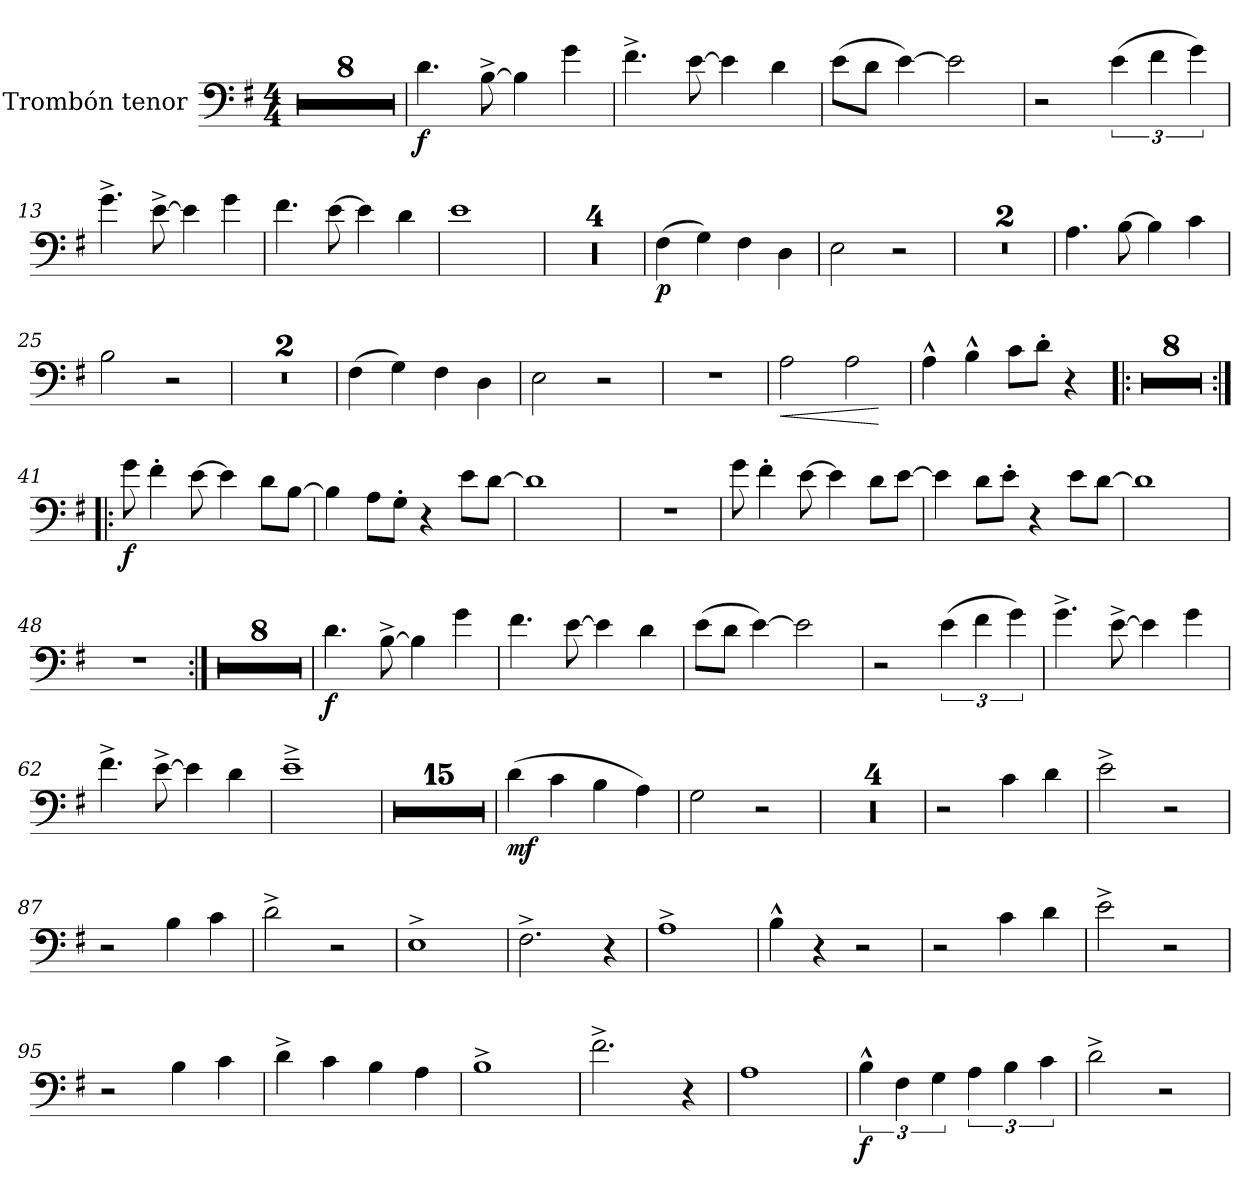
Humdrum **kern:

**kern	**dynam
*part1	*part1
*staff1	*staff1
*I"Trombón tenor	*
*I'Tbn. T.	*
*clefF4	*
*k[f#]	*
*M4/4	*
=1	=1
1r	.
=2	=2
1r	.
=3	=3
1r	.
=4	=4
1r	.
=5	=5
1r	.
=6	=6
1r	.
=7	=7
1r	.
=8	=8
1r	.
=9	=9
!	!LO:DY:b
4.d\	f
[8B^\	.
4B\]	.
4g\	.
=10	=10
4.f#^\	.
[8e\	.
4e\]	.
4d\	.
=11	=11
(8e\L	.
8d\J	.
[4e\)	.
2e\]	.
=12	=12
2r	.
(6e\	.
6f#\	.
6g\)	.
=13	=13
4.g^\	.
[8e^\	.
4e\]	.
4g\	.
!!LO:LB:g=z
=14	=14
4.f#\	.
[8e\	.
4e\]	.
4d\	.
=15	=15
1e	.
=16	=16
1r	.
=17	=17
1r	.
=18	=18
1r	.
=19	=19
1r	.
=20	=20
!	!LO:DY:b
(4F#\	p
4G\)	.
4F#\	.
4D\	.
=21	=21
2E\	.
2r	.
=22	=22
1r	.
=23	=23
1r	.
=24	=24
4.A\	.
[8B\	.
4B\]	.
4c\	.
=25	=25
2B\	.
2r	.
=26	=26
1r	.
=27	=27
1r	.
!!LO:LB:g=z
=28	=28
(4F#\	.
4G\)	.
4F#\	.
4D\	.
=29	=29
2E\	.
2r	.
=30	=30
1r	.
=31	=31
!	!LO:HP:b
2A\	<
2A\	.
.	[
=32	=32
4A^^\	.
4B^^\	.
8c\L	.
8d'\J	.
4r	.
=33!|:	=33!|:
1r	.
=34	=34
1r	.
=35	=35
1r	.
=36	=36
1r	.
=37	=37
1r	.
=38	=38
1r	.
=39	=39
1r	.
=40	=40
1r	.
=41:|!|:	=41:|!|:
!	!LO:DY:b
8g\	f
4f#'\	.
[8e\	.
4e\]	.
8d\L	.
[8B\J	.
!!LO:LB:g=z
=42	=42
4B\]	.
8A\L	.
8G'\J	.
4r	.
8e\L	.
[8d\J	.
=43	=43
1d]	.
=44	=44
1r	.
=45	=45
8g\	.
4f#'\	.
[8e\	.
4e\]	.
8d\L	.
[8e\J	.
=46	=46
4e\]	.
8d\L	.
8e'\J	.
4r	.
8e\L	.
[8d\J	.
=47	=47
1d]	.
=48	=48
1r	.
=49:|!	=49:|!
1r	.
=50	=50
1r	.
=51	=51
1r	.
=52	=52
1r	.
=53	=53
1r	.
=54	=54
1r	.
=55	=55
1r	.
=56	=56
1r	.
!!LO:LB:g=z
=57	=57
!	!LO:DY:b
4.d\	f
[8B^\	.
4B\]	.
4g\	.
=58	=58
4.f#\	.
[8e\	.
4e\]	.
4d\	.
=59	=59
(8e\L	.
8d\J	.
[4e\)	.
2e\]	.
=60	=60
2r	.
(6e\	.
6f#\	.
6g\)	.
=61	=61
4.g^\	.
[8e^\	.
4e\]	.
4g\	.
=62	=62
4.f#^\	.
[8e^\	.
4e\]	.
4d\	.
=63	=63
1e~^	.
!!LO:LB:g=z
=64	=64
1r	.
=65	=65
*k[b-e-]	*
1r	.
=66	=66
1r	.
=67	=67
1r	.
=68	=68
1r	.
=69	=69
1r	.
=70	=70
1r	.
=71	=71
1r	.
=72	=72
1r	.
=73	=73
1r	.
=74	=74
1r	.
=75	=75
1r	.
=76	=76
1r	.
=77	=77
1r	.
=78	=78
1r	.
=79	=79
!	!LO:DY:b
(4d\	mf
4c\	.
4B-\	.
4A\)	.
=80	=80
2G\	.
2r	.
=81	=81
1r	.
=82	=82
1r	.
=83	=83
1r	.
=84	=84
1r	.
=85	=85
2r	.
4c\	.
4d\	.
=86	=86
2e-^\	.
2r	.
=87	=87
2r	.
4B-\	.
4c\	.
=88	=88
2d^\	.
2r	.
=89	=89
1E-^	.
!!LO:LB:g=z
=90	=90
2.F^\	.
4r	.
=91	=91
1A^	.
=92	=92
4B-^^\	.
4r	.
2r	.
=93	=93
2r	.
4c\	.
4d\	.
=94	=94
2e-^\	.
2r	.
=95	=95
2r	.
4B-\	.
4c\	.
=96	=96
4d^\	.
4c\	.
4B-\	.
4A\	.
=97	=97
1B-^	.
=98	=98
2.f^\	.
4r	.
=99	=99
1A	.
!!LO:LB:g=z
=100	=100
!	!LO:DY:b
6B-^^\	f
6F\	.
6G\	.
6A\	.
6B-\	.
6c\	.
=101	=101
2d^\	.
2r	.
=	=
*-	*-
